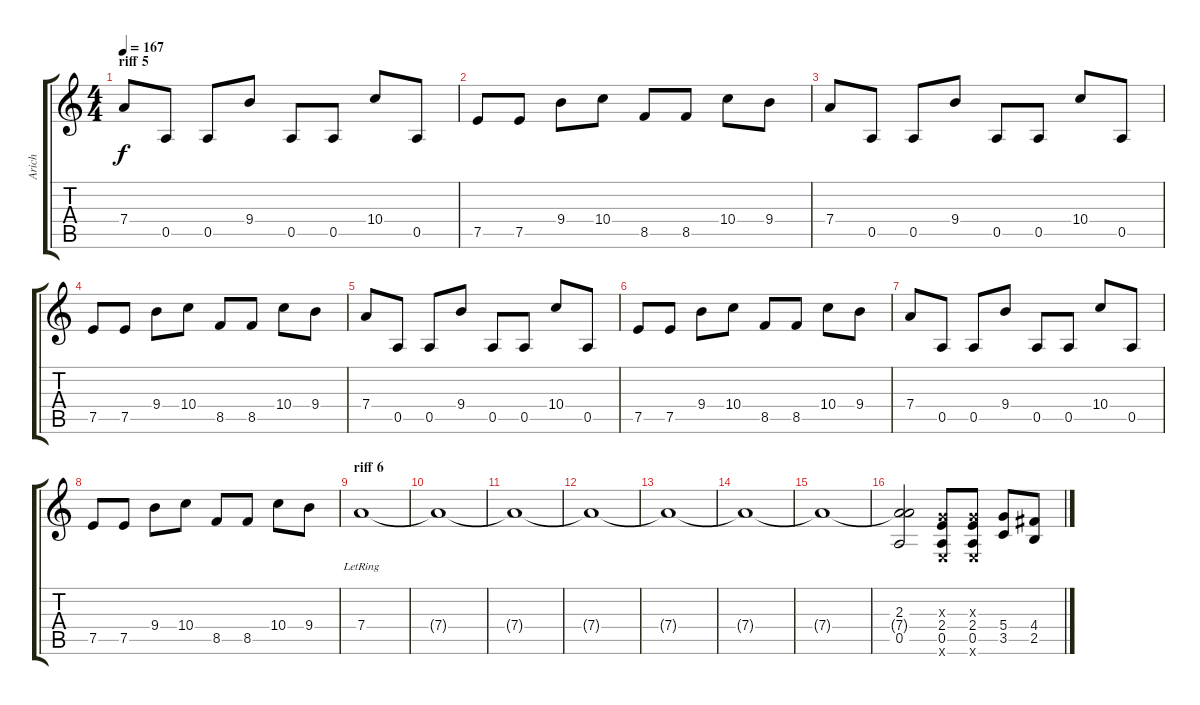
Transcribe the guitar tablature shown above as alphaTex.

\track ("Arich" "Arich") {instrument overdrivenguitar}
\staff {score tabs}
\tuning (E4 B3 G3 D3 A2 E2) {hide}
\ts (4 4)
\section ("" "riff 5")
\tempo 167
\clef g2
\ks c
7.4.8{dy f} 0.5.8 0.5.8 9.4.8 0.5.8 0.5.8 10.4.8 0.5.8 |
7.5.8 7.5.8 9.4.8 10.4.8 8.5.8 8.5.8 10.4.8 9.4.8 |
7.4.8 0.5.8 0.5.8 9.4.8 0.5.8 0.5.8 10.4.8 0.5.8 |
7.5.8 7.5.8 9.4.8 10.4.8 8.5.8 8.5.8 10.4.8 9.4.8 |
7.4.8 0.5.8 0.5.8 9.4.8 0.5.8 0.5.8 10.4.8 0.5.8 |
7.5.8 7.5.8 9.4.8 10.4.8 8.5.8 8.5.8 10.4.8 9.4.8 |
7.4.8 0.5.8 0.5.8 9.4.8 0.5.8 0.5.8 10.4.8 0.5.8 |
7.5.8 7.5.8 9.4.8 10.4.8 8.5.8 8.5.8 10.4.8 9.4.8 |
\section ("" "riff 6")
7.4{lr}.1 |
7.4{t}.1 |
7.4{t}.1 |
7.4{t}.1 |
7.4{t}.1 |
7.4{t}.1 |
7.4{t}.1 |
(2.3 7.4{t} 0.5).2 (0.3{x} 2.4 0.5 0.6{x}).8 (0.3{x} 2.4 0.5 0.6{x}).8 (5.4 3.5).8 (4.4 2.5).8
